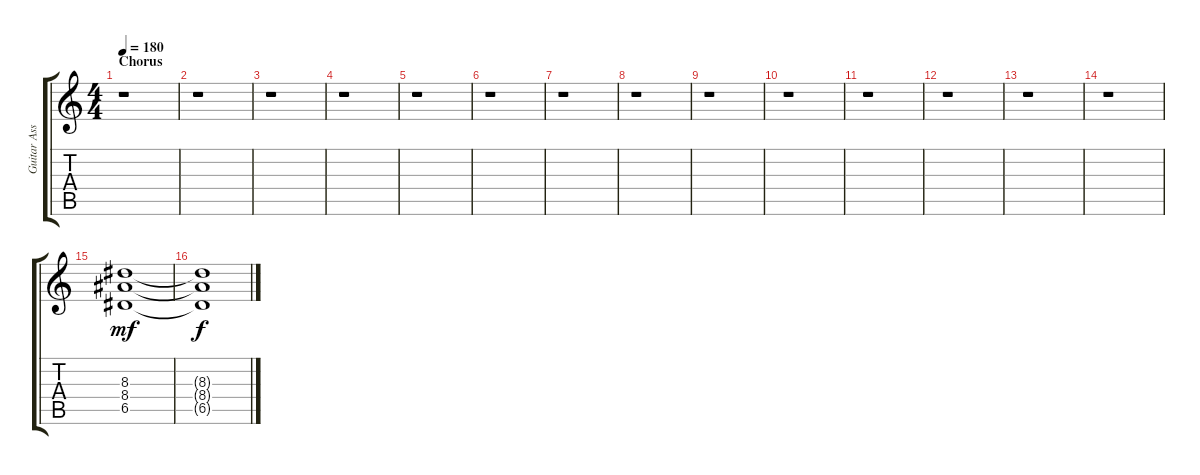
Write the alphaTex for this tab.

\track ("Guitar Assisted" "Guitar Ass") {instrument distortionguitar}
\staff {score tabs}
\tuning (E4 B3 G3 D3 A2 E2) {hide}
\ts (4 4)
\section ("" "Chorus")
\tempo 180
\clef g2
\ks c
r.1{dy f} |
r.1 |
r.1 |
r.1 |
r.1 |
r.1 |
r.1 |
r.1 |
r.1 |
r.1 |
r.1 |
r.1 |
r.1 |
r.1 |
(8.3 8.4 6.5).1{dy mf} |
(8.3{t} 8.4{t} 6.5{t}).1{dy f}
